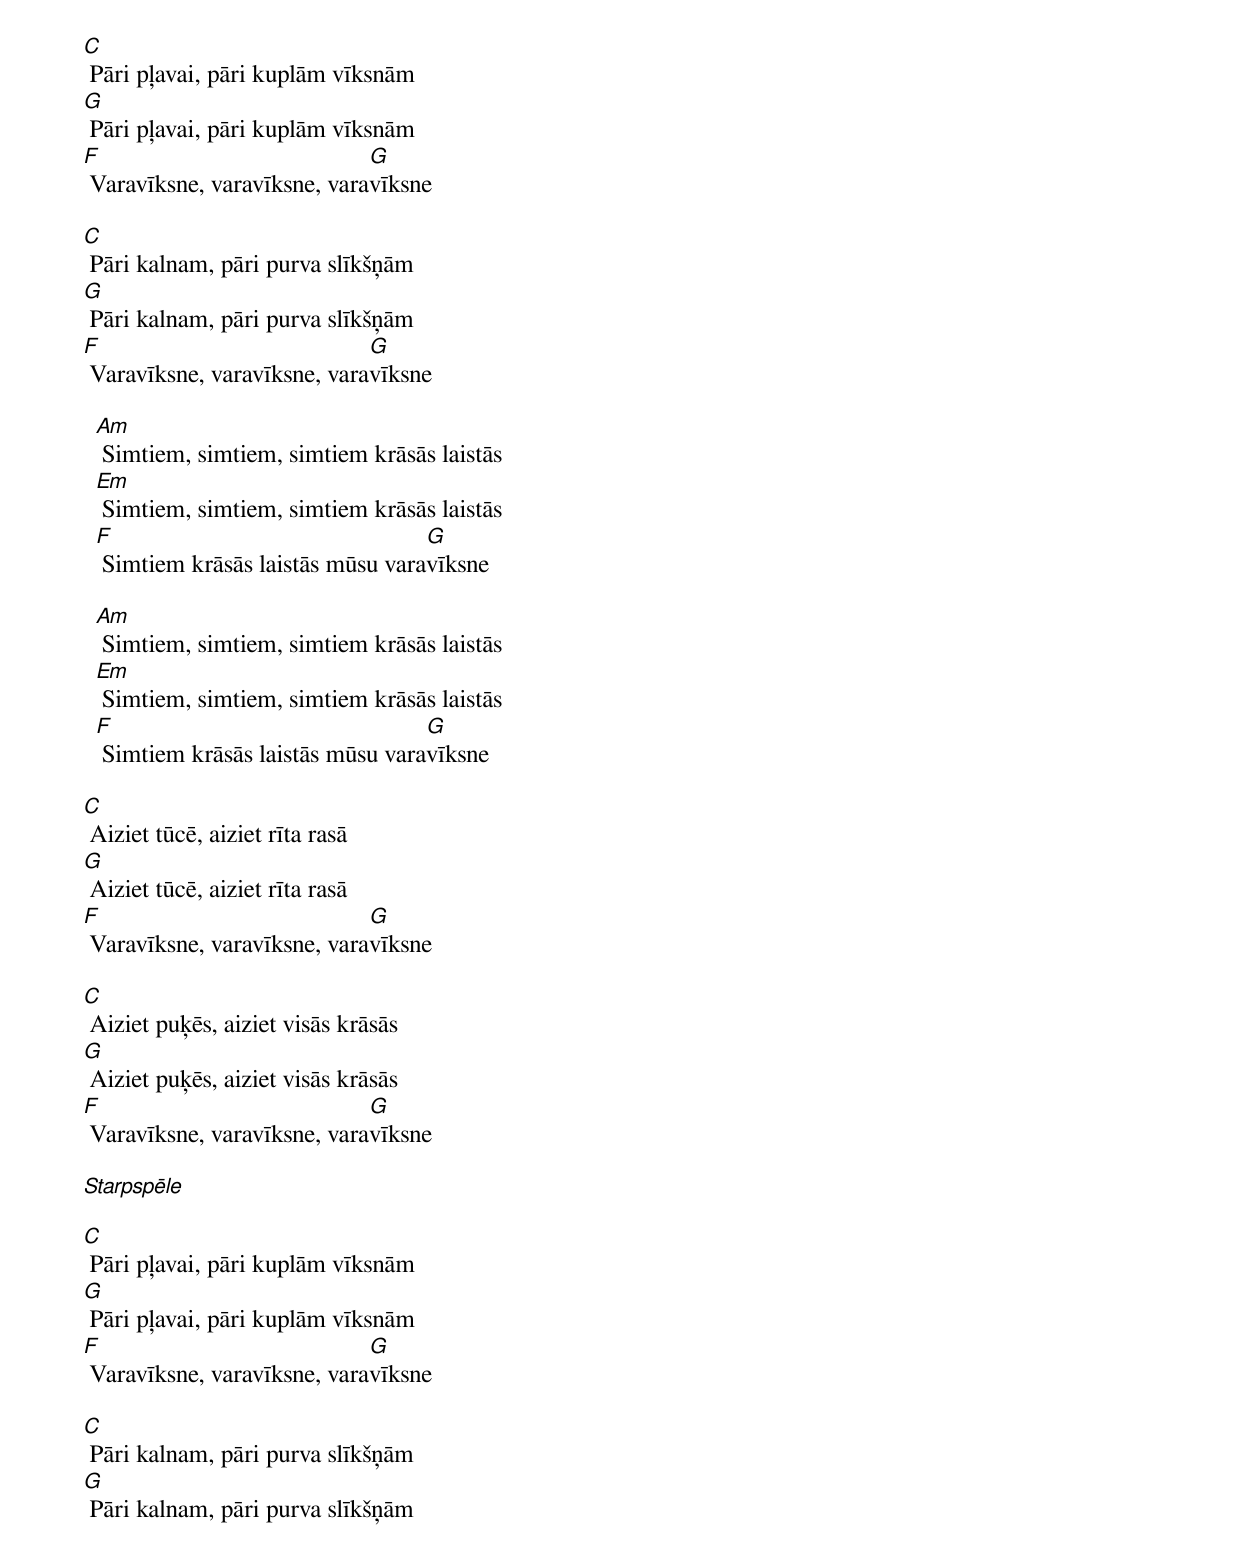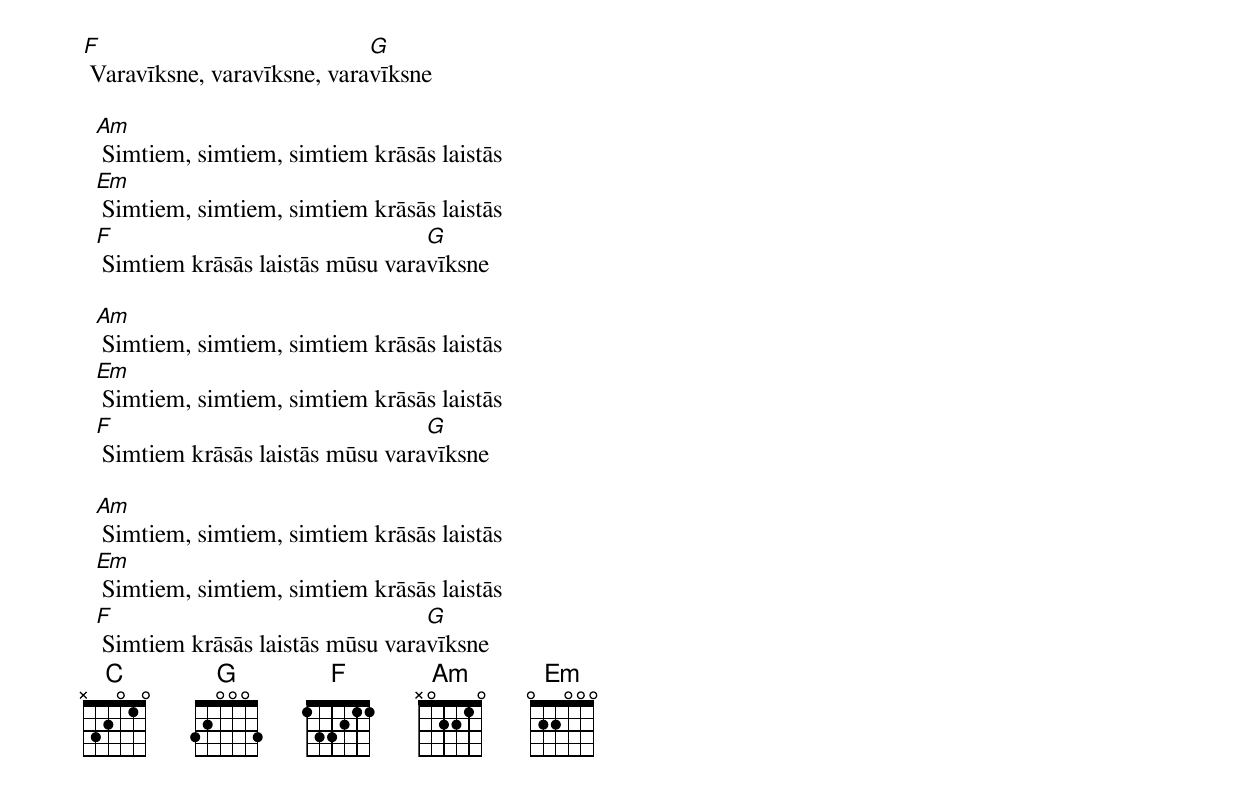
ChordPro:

[C] Pāri pļavai, pāri kuplām vīksnām
[G] Pāri pļavai, pāri kuplām vīksnām
[F] Varavīksne, varavīksne, vara[G]vīksne

[C] Pāri kalnam, pāri purva slīkšņām
[G] Pāri kalnam, pāri purva slīkšņām
[F] Varavīksne, varavīksne, vara[G]vīksne

  [Am] Simtiem, simtiem, simtiem krāsās laistās
  [Em] Simtiem, simtiem, simtiem krāsās laistās
  [F] Simtiem krāsās laistās mūsu vara[G]vīksne

  [Am] Simtiem, simtiem, simtiem krāsās laistās
  [Em] Simtiem, simtiem, simtiem krāsās laistās
  [F] Simtiem krāsās laistās mūsu vara[G]vīksne

[C] Aiziet tūcē, aiziet rīta rasā
[G] Aiziet tūcē, aiziet rīta rasā
[F] Varavīksne, varavīksne, vara[G]vīksne

[C] Aiziet puķēs, aiziet visās krāsās
[G] Aiziet puķēs, aiziet visās krāsās
[F] Varavīksne, varavīksne, vara[G]vīksne

[Starpspēle]

[C] Pāri pļavai, pāri kuplām vīksnām
[G] Pāri pļavai, pāri kuplām vīksnām
[F] Varavīksne, varavīksne, vara[G]vīksne

[C] Pāri kalnam, pāri purva slīkšņām
[G] Pāri kalnam, pāri purva slīkšņām
[F] Varavīksne, varavīksne, vara[G]vīksne

  [Am] Simtiem, simtiem, simtiem krāsās laistās
  [Em] Simtiem, simtiem, simtiem krāsās laistās
  [F] Simtiem krāsās laistās mūsu vara[G]vīksne

  [Am] Simtiem, simtiem, simtiem krāsās laistās
  [Em] Simtiem, simtiem, simtiem krāsās laistās
  [F] Simtiem krāsās laistās mūsu vara[G]vīksne

  [Am] Simtiem, simtiem, simtiem krāsās laistās
  [Em] Simtiem, simtiem, simtiem krāsās laistās
  [F] Simtiem krāsās laistās mūsu vara[G]vīksne
